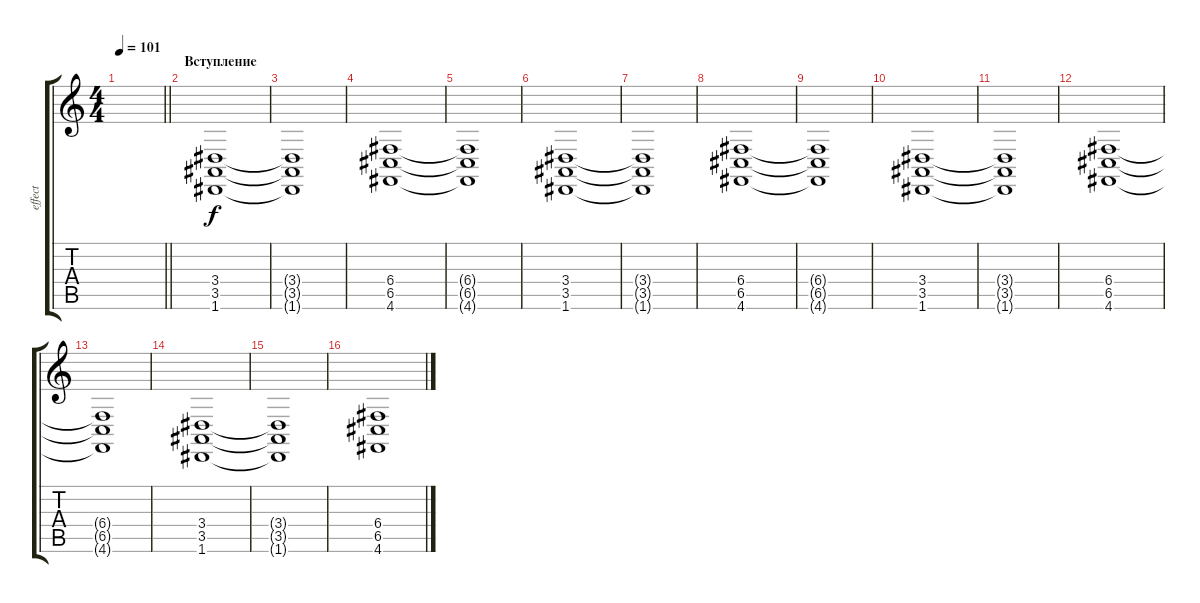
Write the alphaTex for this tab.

\track ("effect" "effect") {instrument stringensemble1}
\staff {score tabs}
\tuning (D4 A3 F3 C3 G2 D2) {hide}
\ts (4 4)
\section ("" "")
\tempo 101
\clef g2
\barLineRight lightlight
\ks c
|
\section ("" "Вступление")
(3.4 3.5 1.6).1 |
(3.4{t} 3.5{t} 1.6{t}).1 |
(6.4 6.5 4.6).1 |
(6.4{t} 6.5{t} 4.6{t}).1 |
(3.4 3.5 1.6).1 |
(3.4{t} 3.5{t} 1.6{t}).1 |
(6.4 6.5 4.6).1 |
(6.4{t} 6.5{t} 4.6{t}).1 |
(3.4 3.5 1.6).1 |
(3.4{t} 3.5{t} 1.6{t}).1 |
(6.4 6.5 4.6).1 |
(6.4{t} 6.5{t} 4.6{t}).1 |
(3.4 3.5 1.6).1 |
(3.4{t} 3.5{t} 1.6{t}).1 |
(6.4 6.5 4.6).1
